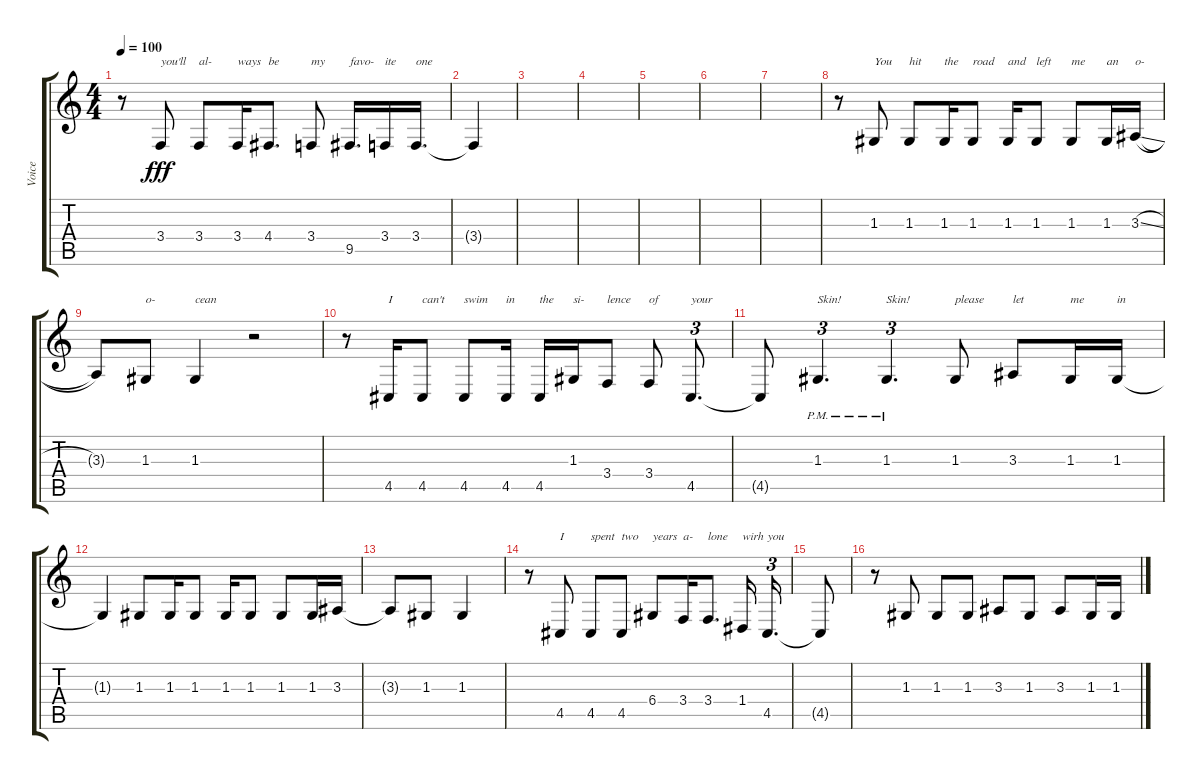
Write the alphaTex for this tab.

\track ("Voice" "Voice") {instrument lead1square}
\staff {score tabs}
\tuning (E4 B3 G3 D3 A2 E2) {hide}
\ts (4 4)
\tempo 100
\clef g2
\ks c
r.8{dy fff} 3.4.8{txt "you'll"} 3.4.8{txt "al-"} 3.4.16{txt "ways"} 4.4.8{d txt "be"} 3.4.8{txt "my"} 9.5.16{d txt "favo-"} 3.4.16{txt "ite"} 3.4.16{d txt "one"} |
3.4{t}.4 |
|
|
|
|
|
r.8 1.3.8{txt "You"} 1.3.8{txt "hit"} 1.3.16{txt "the"} 1.3.8{txt "road"} 1.3.16{txt "and"} 1.3.8{txt "left"} 1.3.8{txt "me"} 1.3.16{txt "an"} 3.3{sl}.16{txt "o-"} |
3.3{t}.8 1.3.8{txt "o-"} 1.3.4{txt "cean"} r.2 |
r.8 4.5.16{txt "I "} 4.5.8{txt "can't"} 4.5.8{txt "swim"} 4.5.16{txt "in"} 4.5.16{txt "the"} 1.3.16{txt "si-"} 3.4.8{txt "lence"} 3.4.8{txt "of"} 4.5.8{d tu (3 2) txt "your"} |
4.5{t}.8 1.3{pm}.4{d tu (3 2) txt "Skin!"} 1.3{pm}.4{d tu (3 2) txt "Skin!"} 1.3.8{txt "please"} 3.3.8{txt "let"} 1.3.16{txt "me"} 1.3.16{txt "in"} |
1.3{t}.4 1.3.8 1.3.16 1.3.8 1.3.16 1.3.8 1.3.8 1.3.16 3.3.16 |
3.3{t}.8 1.3.8 1.3.4 |
r.8 4.5.8{txt "I"} 4.5.8{txt "spent"} 4.5.8{txt "two"} 6.4.8{txt "years"} 3.4.16{txt "a-"} 3.4.8{d txt "lone"} 1.4.16{txt "wirh"} 4.5.16{d tu (3 2) txt "you"} |
4.5{t}.8 |
r.8 1.3.8 1.3.8 1.3.8 3.3.8 1.3.8 3.3.8 1.3.16 1.3.16
